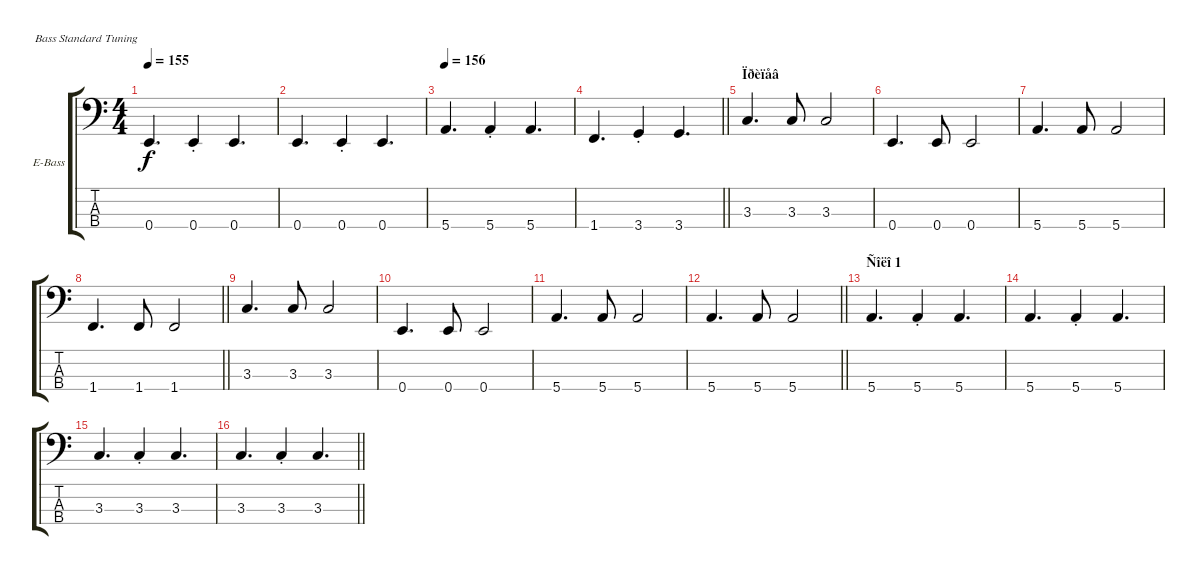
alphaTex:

\bracketExtendMode groupsimilarinstruments
\firstSystemTrackNameOrientation horizontal
\otherSystemsTrackNameOrientation horizontal
\track ("Áàñ-ãèòàðà" "E-Bass") {instrument electricbassfinger}
\staff {score tabs}
\tuning (G2 D2 A1 E1)
\ts (4 4)
\tempo 155
\clef f4
\ks c
0.4.4{d dy f} 0.4{st}.4 0.4.4{d} |
0.4.4{d} 0.4{st}.4 0.4.4{d} |
\tempo 156
5.4.4{d} 5.4{st}.4 5.4.4{d} |
\barLineRight lightlight
1.4.4{d} 3.4{st}.4 3.4.4{d} |
\section ("" "Ïðèïåâ")
3.3.4{d} 3.3.8 3.3.2 |
0.4.4{d} 0.4.8 0.4.2 |
5.4.4{d} 5.4.8 5.4.2 |
\barLineRight lightlight
1.4.4{d} 1.4.8 1.4.2 |
3.3.4{d} 3.3.8 3.3.2 |
0.4.4{d} 0.4.8 0.4.2 |
5.4.4{d} 5.4.8 5.4.2 |
\barLineRight lightlight
5.4.4{d} 5.4.8 5.4.2 |
\section ("" "Ñîëî 1")
5.4.4{d} 5.4{st}.4 5.4.4{d} |
5.4.4{d} 5.4{st}.4 5.4.4{d} |
3.3.4{d} 3.3{st}.4 3.3.4{d} |
\barLineRight lightlight
3.3.4{d} 3.3{st}.4 3.3.4{d}
